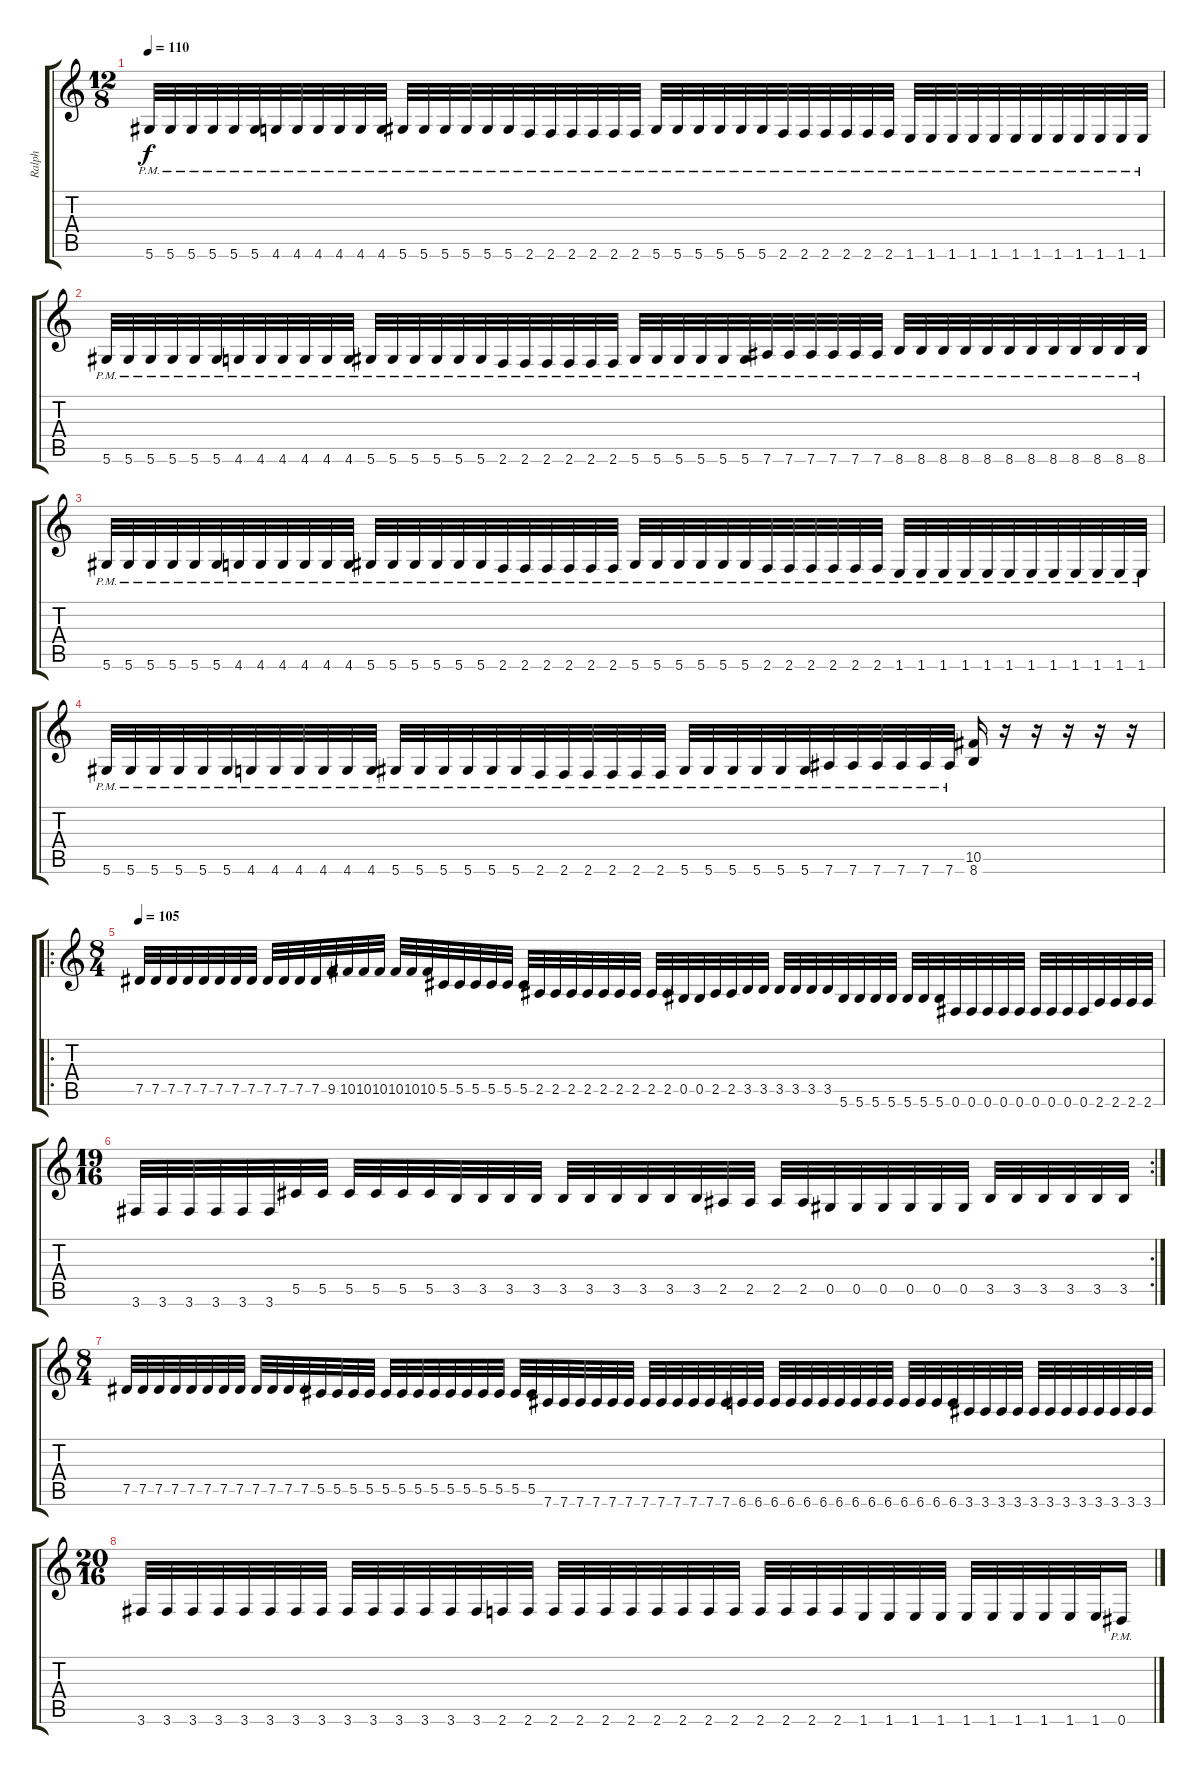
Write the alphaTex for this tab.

\track ("Ralph" "Ralph") {instrument distortionguitar}
\staff {score tabs}
\tuning (Eb4 Bb3 Gb3 Db3 Ab2 Eb2) {hide}
\ts (12 8)
\tempo 110
\clef g2
\ks c
5.6{pm}.32{dy f} 5.6{pm}.32 5.6{pm}.32 5.6{pm}.32 5.6{pm}.32 5.6{pm}.32 4.6{pm}.32 4.6{pm}.32 4.6{pm}.32 4.6{pm}.32 4.6{pm}.32 4.6{pm}.32 5.6{pm}.32 5.6{pm}.32 5.6{pm}.32 5.6{pm}.32 5.6{pm}.32 5.6{pm}.32 2.6{pm}.32 2.6{pm}.32 2.6{pm}.32 2.6{pm}.32 2.6{pm}.32 2.6{pm}.32 5.6{pm}.32 5.6{pm}.32 5.6{pm}.32 5.6{pm}.32 5.6{pm}.32 5.6{pm}.32 2.6{pm}.32 2.6{pm}.32 2.6{pm}.32 2.6{pm}.32 2.6{pm}.32 2.6{pm}.32 1.6{pm}.32 1.6{pm}.32 1.6{pm}.32 1.6{pm}.32 1.6{pm}.32 1.6{pm}.32 1.6{pm}.32 1.6{pm}.32 1.6{pm}.32 1.6{pm}.32 1.6{pm}.32 1.6{pm}.32 |
5.6{pm}.32 5.6{pm}.32 5.6{pm}.32 5.6{pm}.32 5.6{pm}.32 5.6{pm}.32 4.6{pm}.32 4.6{pm}.32 4.6{pm}.32 4.6{pm}.32 4.6{pm}.32 4.6{pm}.32 5.6{pm}.32 5.6{pm}.32 5.6{pm}.32 5.6{pm}.32 5.6{pm}.32 5.6{pm}.32 2.6{pm}.32 2.6{pm}.32 2.6{pm}.32 2.6{pm}.32 2.6{pm}.32 2.6{pm}.32 5.6{pm}.32 5.6{pm}.32 5.6{pm}.32 5.6{pm}.32 5.6{pm}.32 5.6{pm}.32 7.6{pm}.32 7.6{pm}.32 7.6{pm}.32 7.6{pm}.32 7.6{pm}.32 7.6{pm}.32 8.6{pm}.32 8.6{pm}.32 8.6{pm}.32 8.6{pm}.32 8.6{pm}.32 8.6{pm}.32 8.6{pm}.32 8.6{pm}.32 8.6{pm}.32 8.6{pm}.32 8.6{pm}.32 8.6{pm}.32 |
5.6{pm}.32 5.6{pm}.32 5.6{pm}.32 5.6{pm}.32 5.6{pm}.32 5.6{pm}.32 4.6{pm}.32 4.6{pm}.32 4.6{pm}.32 4.6{pm}.32 4.6{pm}.32 4.6{pm}.32 5.6{pm}.32 5.6{pm}.32 5.6{pm}.32 5.6{pm}.32 5.6{pm}.32 5.6{pm}.32 2.6{pm}.32 2.6{pm}.32 2.6{pm}.32 2.6{pm}.32 2.6{pm}.32 2.6{pm}.32 5.6{pm}.32 5.6{pm}.32 5.6{pm}.32 5.6{pm}.32 5.6{pm}.32 5.6{pm}.32 2.6{pm}.32 2.6{pm}.32 2.6{pm}.32 2.6{pm}.32 2.6{pm}.32 2.6{pm}.32 1.6{pm}.32 1.6{pm}.32 1.6{pm}.32 1.6{pm}.32 1.6{pm}.32 1.6{pm}.32 1.6{pm}.32 1.6{pm}.32 1.6{pm}.32 1.6{pm}.32 1.6{pm}.32 1.6{pm}.32 |
5.6{pm}.32 5.6{pm}.32 5.6{pm}.32 5.6{pm}.32 5.6{pm}.32 5.6{pm}.32 4.6{pm}.32 4.6{pm}.32 4.6{pm}.32 4.6{pm}.32 4.6{pm}.32 4.6{pm}.32 5.6{pm}.32 5.6{pm}.32 5.6{pm}.32 5.6{pm}.32 5.6{pm}.32 5.6{pm}.32 2.6{pm}.32 2.6{pm}.32 2.6{pm}.32 2.6{pm}.32 2.6{pm}.32 2.6{pm}.32 5.6{pm}.32 5.6{pm}.32 5.6{pm}.32 5.6{pm}.32 5.6{pm}.32 5.6{pm}.32 7.6{pm}.32 7.6{pm}.32 7.6{pm}.32 7.6{pm}.32 7.6{pm}.32 7.6{pm}.32 (10.5 8.6).16 r.16 r.16 r.16 r.16 r.16 |
\ro
\ts (8 4)
\tempo 100
\tempo 105
7.5.32 7.5.32 7.5.32 7.5.32 7.5.32 7.5.32 7.5.32 7.5.32 7.5.32 7.5.32 7.5.32 7.5.32 9.5.32 10.5.32 10.5.32 10.5.32 10.5.32 10.5.32 10.5.32 5.5.32 5.5.32 5.5.32 5.5.32 5.5.32 5.5.32 2.5.32 2.5.32 2.5.32 2.5.32 2.5.32 2.5.32 2.5.32 2.5.32 2.5.32 0.5.32 0.5.32 2.5.32 2.5.32 3.5.32 3.5.32 3.5.32 3.5.32 3.5.32 3.5.32 5.6.32 5.6.32 5.6.32 5.6.32 5.6.32 5.6.32 5.6.32 0.6.32 0.6.32 0.6.32 0.6.32 0.6.32 0.6.32 0.6.32 0.6.32 0.6.32 2.6.32 2.6.32 2.6.32 2.6.32 |
\rc 2
\ts (19 16)
3.6.32 3.6.32 3.6.32 3.6.32 3.6.32 3.6.32 5.5.32 5.5.32 5.5.32 5.5.32 5.5.32 5.5.32 3.5.32 3.5.32 3.5.32 3.5.32 3.5.32 3.5.32 3.5.32 3.5.32 3.5.32 3.5.32 2.5.32 2.5.32 2.5.32 2.5.32 0.5.32 0.5.32 0.5.32 0.5.32 0.5.32 0.5.32 3.5.32 3.5.32 3.5.32 3.5.32 3.5.32 3.5.32 |
\ts (8 4)
7.5.32 7.5.32 7.5.32 7.5.32 7.5.32 7.5.32 7.5.32 7.5.32 7.5.32 7.5.32 7.5.32 7.5.32 5.5.32 5.5.32 5.5.32 5.5.32 5.5.32 5.5.32 5.5.32 5.5.32 5.5.32 5.5.32 5.5.32 5.5.32 5.5.32 5.5.32 7.6.32 7.6.32 7.6.32 7.6.32 7.6.32 7.6.32 7.6.32 7.6.32 7.6.32 7.6.32 7.6.32 7.6.32 6.6.32 6.6.32 6.6.32 6.6.32 6.6.32 6.6.32 6.6.32 6.6.32 6.6.32 6.6.32 6.6.32 6.6.32 6.6.32 6.6.32 3.6.32 3.6.32 3.6.32 3.6.32 3.6.32 3.6.32 3.6.32 3.6.32 3.6.32 3.6.32 3.6.32 3.6.32 |
\ts (20 16)
3.6.32 3.6.32 3.6.32 3.6.32 3.6.32 3.6.32 3.6.32 3.6.32 3.6.32 3.6.32 3.6.32 3.6.32 3.6.32 3.6.32 2.6.32 2.6.32 2.6.32 2.6.32 2.6.32 2.6.32 2.6.32 2.6.32 2.6.32 2.6.32 2.6.32 2.6.32 2.6.32 2.6.32 1.6.32 1.6.32 1.6.32 1.6.32 1.6.32 1.6.32 1.6.32 1.6.32 1.6.32 1.6.32 0.6{pm}.16
